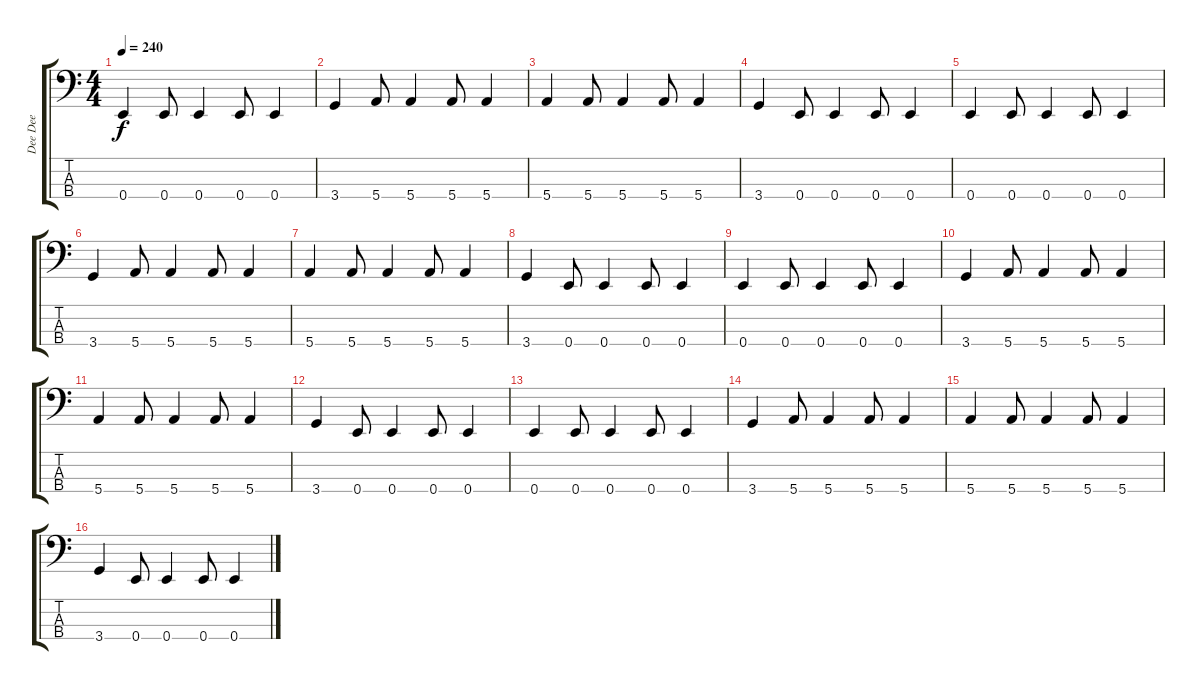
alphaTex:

\track ("Dee Dee" "Dee Dee") {instrument electricbassfinger}
\staff {score tabs}
\tuning (G2 D2 A1 E1) {hide}
\ts (4 4)
\tempo 240
\clef f4
\ks c
0.4.4{dy f} 0.4.8 0.4.4 0.4.8 0.4.4 |
3.4.4 5.4.8 5.4.4 5.4.8 5.4.4 |
5.4.4 5.4.8 5.4.4 5.4.8 5.4.4 |
3.4.4 0.4.8 0.4.4 0.4.8 0.4.4 |
0.4.4 0.4.8 0.4.4 0.4.8 0.4.4 |
3.4.4 5.4.8 5.4.4 5.4.8 5.4.4 |
5.4.4 5.4.8 5.4.4 5.4.8 5.4.4 |
3.4.4 0.4.8 0.4.4 0.4.8 0.4.4 |
0.4.4 0.4.8 0.4.4 0.4.8 0.4.4 |
3.4.4 5.4.8 5.4.4 5.4.8 5.4.4 |
5.4.4 5.4.8 5.4.4 5.4.8 5.4.4 |
3.4.4 0.4.8 0.4.4 0.4.8 0.4.4 |
0.4.4 0.4.8 0.4.4 0.4.8 0.4.4 |
3.4.4 5.4.8 5.4.4 5.4.8 5.4.4 |
5.4.4 5.4.8 5.4.4 5.4.8 5.4.4 |
3.4.4 0.4.8 0.4.4 0.4.8 0.4.4
